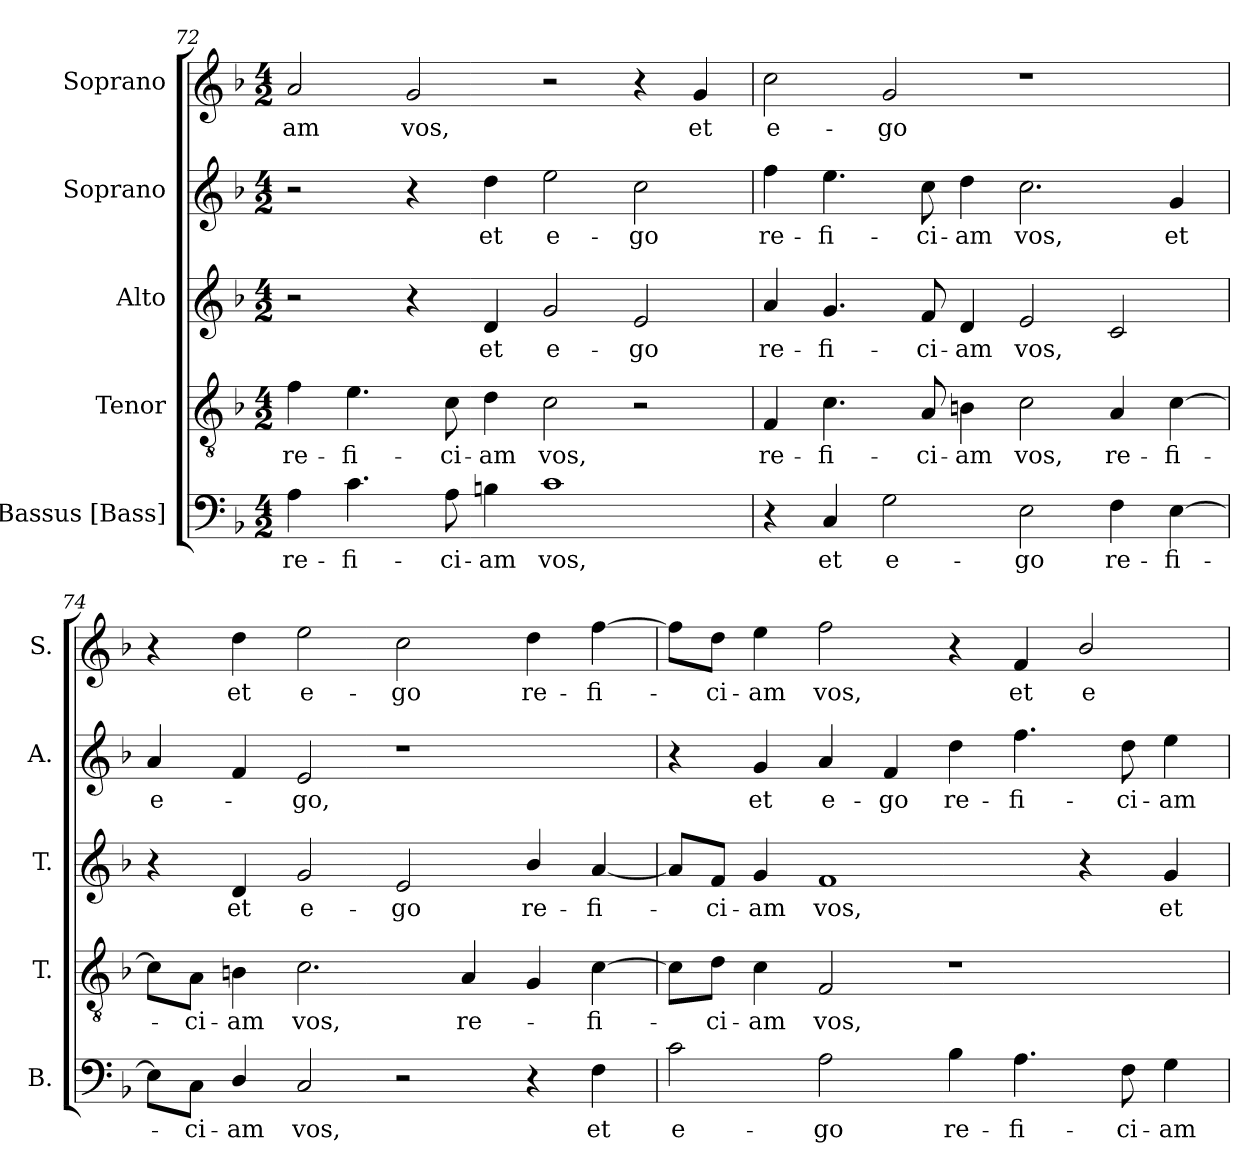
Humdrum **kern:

**kern	**text	**kern	**text	**kern	**text	**kern	**text	**kern	**text
*part5	*part5	*part4	*part4	*part3	*part3	*part2	*part2	*part1	*part1
*staff5	*staff5	*staff4	*staff4	*staff3	*staff3	*staff2	*staff2	*staff1	*staff1
*I"Bassus [Bass]	*	*I"Tenor	*	*I"Alto	*	*I"Soprano	*	*I"Soprano	*
*I'B.	*	*I'T.	*	*I'T.	*	*I'A.	*	*I'S.	*
!!LO:PB:g=z
*clefF4	*	*clefGv2	*	*clefG2	*	*clefG2	*	*clefG2	*
*	*	*ITrd7c12	*	*	*	*	*	*	*
*k[b-]	*	*k[b-]	*	*k[b-]	*	*k[b-]	*	*k[b-]	*
*F:	*	*F:	*	*F:	*	*F:	*	*F:	*
*M4/2	*	*M4/2	*	*M4/2	*	*M4/2	*	*M4/2	*
=72	=72	=72	=72	=72	=72	=72	=72	=72	=72
!	!LO:LY:b:color=#000000	!	!	!	!	!	!	!	!
!	!	!	!LO:LY:b:color=#000000	!	!	!	!	!	!
!	!	!	!	!	!	!	!	!	!LO:LY:b:color=#000000
4Ai\	re-	4Fi\	re-	2r	.	2r	.	2ai/	-am
!	!LO:LY:b:color=#000000	!	!	!	!	!	!	!	!
!	!	!	!LO:LY:b:color=#000000	!	!	!	!	!	!
4.ci\	-fi-	4.Ei\	-fi-	.	.	.	.	.	.
!	!	!	!	!	!	!	!	!	!LO:LY:b:color=#000000
.	.	.	.	4r	.	4r	.	2gi/	vos,
!	!LO:LY:b:color=#000000	!	!	!	!	!	!	!	!
!	!	!	!LO:LY:b:color=#000000	!	!	!	!	!	!
8Ai\	-ci-	8Ci\	-ci-	.	.	.	.	.	.
!	!LO:LY:b:color=#000000	!	!	!	!	!	!	!	!
!	!	!	!LO:LY:b:color=#000000	!	!	!	!	!	!
!	!	!	!	!	!LO:LY:b:color=#000000	!	!	!	!
!	!	!	!	!	!	!	!LO:LY:b:color=#000000	!	!
4Bni\	-am	4Di\	-am	4di/	et	4ddi\	et	.	.
!	!LO:LY:b:color=#000000	!	!	!	!	!	!	!	!
!	!	!	!LO:LY:b:color=#000000	!	!	!	!	!	!
!	!	!	!	!	!LO:LY:b:color=#000000	!	!	!	!
!	!	!	!	!	!	!	!LO:LY:b:color=#000000	!	!
1ci	vos,	2Ci\	vos,	2gi/	e-	2eei\	e-	2r	.
!	!	!	!	!	!LO:LY:b:color=#000000	!	!	!	!
!	!	!	!	!	!	!	!LO:LY:b:color=#000000	!	!
.	.	2r	.	2ei/	-go	2cci\	-go	4r	.
!	!	!	!	!	!	!	!	!	!LO:LY:b:color=#000000
.	.	.	.	.	.	.	.	4gi/	et
=73	=73	=73	=73	=73	=73	=73	=73	=73	=73
!	!	!	!LO:LY:b:color=#000000	!	!	!	!	!	!
!	!	!	!	!	!LO:LY:b:color=#000000	!	!	!	!
!	!	!	!	!	!	!	!LO:LY:b:color=#000000	!	!
!	!	!	!	!	!	!	!	!	!LO:LY:b:color=#000000
4r	.	4FFi/	re-	4ai/	re-	4ffi\	re-	2cci\	e-
!	!LO:LY:b:color=#000000	!	!	!	!	!	!	!	!
!	!	!	!LO:LY:b:color=#000000	!	!	!	!	!	!
!	!	!	!	!	!LO:LY:b:color=#000000	!	!	!	!
!	!	!	!	!	!	!	!LO:LY:b:color=#000000	!	!
4Ci/	et	4.Ci\	-fi-	4.gi/	-fi-	4.eei\	-fi-	.	.
!	!LO:LY:b:color=#000000	!	!	!	!	!	!	!	!
!	!	!	!	!	!	!	!	!	!LO:LY:b:color=#000000
2Gi\	e-	.	.	.	.	.	.	2gi/	-go
!	!	!	!LO:LY:b:color=#000000	!	!	!	!	!	!
!	!	!	!	!	!LO:LY:b:color=#000000	!	!	!	!
!	!	!	!	!	!	!	!LO:LY:b:color=#000000	!	!
.	.	8AAi/	-ci-	8fi/	-ci-	8cci\	-ci-	.	.
!	!	!	!LO:LY:b:color=#000000	!	!	!	!	!	!
!	!	!	!	!	!LO:LY:b:color=#000000	!	!	!	!
!	!	!	!	!	!	!	!LO:LY:b:color=#000000	!	!
.	.	4BBni\	-am	4di/	-am	4ddi\	-am	.	.
!	!LO:LY:b:color=#000000	!	!	!	!	!	!	!	!
!	!	!	!LO:LY:b:color=#000000	!	!	!	!	!	!
!	!	!	!	!	!LO:LY:b:color=#000000	!	!	!	!
!	!	!	!	!	!	!	!LO:LY:b:color=#000000	!	!
2Ei\	-go	2Ci\	vos,	2ei/	vos,	2.cci\	vos,	1r	.
!	!LO:LY:b:color=#000000	!	!	!	!	!	!	!	!
!	!	!	!LO:LY:b:color=#000000	!	!	!	!	!	!
4Fi\	re-	4AAi/	re-	2ci/	.	.	.	.	.
!	!LO:LY:b:color=#000000	!	!	!	!	!	!	!	!
!	!	!	!LO:LY:b:color=#000000	!	!	!	!	!	!
!	!	!	!	!	!	!	!LO:LY:b:color=#000000	!	!
[4Ei\	-fi-	[4Ci\	-fi-	.	.	4gi/	et	.	.
=74	=74	=74	=74	=74	=74	=74	=74	=74	=74
!	!	!	!	!	!	!	!LO:LY:b:color=#000000	!	!
8Ei\L]	.	8Ci\L]	.	4r	.	4ai/	e-	4r	.
!	!LO:LY:b:color=#000000	!	!	!	!	!	!	!	!
!	!	!	!LO:LY:b:color=#000000	!	!	!	!	!	!
8Ci\J	-ci-	8AAi\J	-ci-	.	.	.	.	.	.
!	!LO:LY:b:color=#000000	!	!	!	!	!	!	!	!
!	!	!	!LO:LY:b:color=#000000	!	!	!	!	!	!
!	!	!	!	!	!LO:LY:b:color=#000000	!	!	!	!
!	!	!	!	!	!	!	!	!	!LO:LY:b:color=#000000
4Di/	-am	4BBni\	-am	4di/	et	4fi/	.	4ddi\	et
!	!LO:LY:b:color=#000000	!	!	!	!	!	!	!	!
!	!	!	!LO:LY:b:color=#000000	!	!	!	!	!	!
!	!	!	!	!	!LO:LY:b:color=#000000	!	!	!	!
!	!	!	!	!	!	!	!LO:LY:b:color=#000000	!	!
!	!	!	!	!	!	!	!	!	!LO:LY:b:color=#000000
2Ci/	vos,	2.Ci\	vos,	2gi/	e-	2ei/	-go,	2eei\	e-
!	!	!	!	!	!LO:LY:b:color=#000000	!	!	!	!
!	!	!	!	!	!	!	!	!	!LO:LY:b:color=#000000
2r	.	.	.	2ei/	-go	1r	.	2cci\	-go
!	!	!	!LO:LY:b:color=#000000	!	!	!	!	!	!
.	.	4AAi/	re-	.	.	.	.	.	.
!	!	!	!	!	!LO:LY:b:color=#000000	!	!	!	!
!	!	!	!	!	!	!	!	!	!LO:LY:b:color=#000000
4r	.	4GGi/	.	4b-i/	re-	.	.	4ddi\	re-
!	!LO:LY:b:color=#000000	!	!	!	!	!	!	!	!
!	!	!	!LO:LY:b:color=#000000	!	!	!	!	!	!
!	!	!	!	!	!LO:LY:b:color=#000000	!	!	!	!
!	!	!	!	!	!	!	!	!	!LO:LY:b:color=#000000
4Fi\	et	[4Ci\	-fi-	[4ai/	-fi-	.	.	[4ffi\	-fi-
!!LO:LB:g=z
=75	=75	=75	=75	=75	=75	=75	=75	=75	=75
!	!LO:LY:b:color=#000000	!	!	!	!	!	!	!	!
2ci\	e-	8Ci\L]	.	8ai/L]	.	4r	.	8ffi\L]	.
!	!	!	!LO:LY:b:color=#000000	!	!	!	!	!	!
!	!	!	!	!	!LO:LY:b:color=#000000	!	!	!	!
!	!	!	!	!	!	!	!	!	!LO:LY:b:color=#000000
.	.	8Di\J	-ci-	8fi/J	-ci-	.	.	8ddi\J	-ci-
!	!	!	!LO:LY:b:color=#000000	!	!	!	!	!	!
!	!	!	!	!	!LO:LY:b:color=#000000	!	!	!	!
!	!	!	!	!	!	!	!LO:LY:b:color=#000000	!	!
!	!	!	!	!	!	!	!	!	!LO:LY:b:color=#000000
.	.	4Ci\	-am	4gi/	-am	4gi/	et	4eei\	-am
!	!LO:LY:b:color=#000000	!	!	!	!	!	!	!	!
!	!	!	!LO:LY:b:color=#000000	!	!	!	!	!	!
!	!	!	!	!	!LO:LY:b:color=#000000	!	!	!	!
!	!	!	!	!	!	!	!LO:LY:b:color=#000000	!	!
!	!	!	!	!	!	!	!	!	!LO:LY:b:color=#000000
2Ai\	-go	2FFi/	vos,	1fi	vos,	4ai/	e-	2ffi\	vos,
!	!	!	!	!	!	!	!LO:LY:b:color=#000000	!	!
.	.	.	.	.	.	4fi/	-go	.	.
!	!LO:LY:b:color=#000000	!	!	!	!	!	!	!	!
!	!	!	!	!	!	!	!LO:LY:b:color=#000000	!	!
4B-i\	re-	1r	.	.	.	4ddi\	re-	4r	.
!	!LO:LY:b:color=#000000	!	!	!	!	!	!	!	!
!	!	!	!	!	!	!	!LO:LY:b:color=#000000	!	!
!	!	!	!	!	!	!	!	!	!LO:LY:b:color=#000000
4.Ai\	-fi-	.	.	.	.	4.ffi\	-fi-	4fi/	et
!	!	!	!	!	!	!	!	!	!LO:LY:b:color=#000000
.	.	.	.	4r	.	.	.	2b-i/	e-
!	!LO:LY:b:color=#000000	!	!	!	!	!	!	!	!
!	!	!	!	!	!	!	!LO:LY:b:color=#000000	!	!
8Fi\	-ci-	.	.	.	.	8ddi\	-ci-	.	.
!	!LO:LY:b:color=#000000	!	!	!	!	!	!	!	!
!	!	!	!	!	!LO:LY:b:color=#000000	!	!	!	!
!	!	!	!	!	!	!	!LO:LY:b:color=#000000	!	!
4Gi\	-am	.	.	4gi/	et	4eei\	-am	.	.
=	=	=	=	=	=	=	=	=	=
*-	*-	*-	*-	*-	*-	*-	*-	*-	*-
